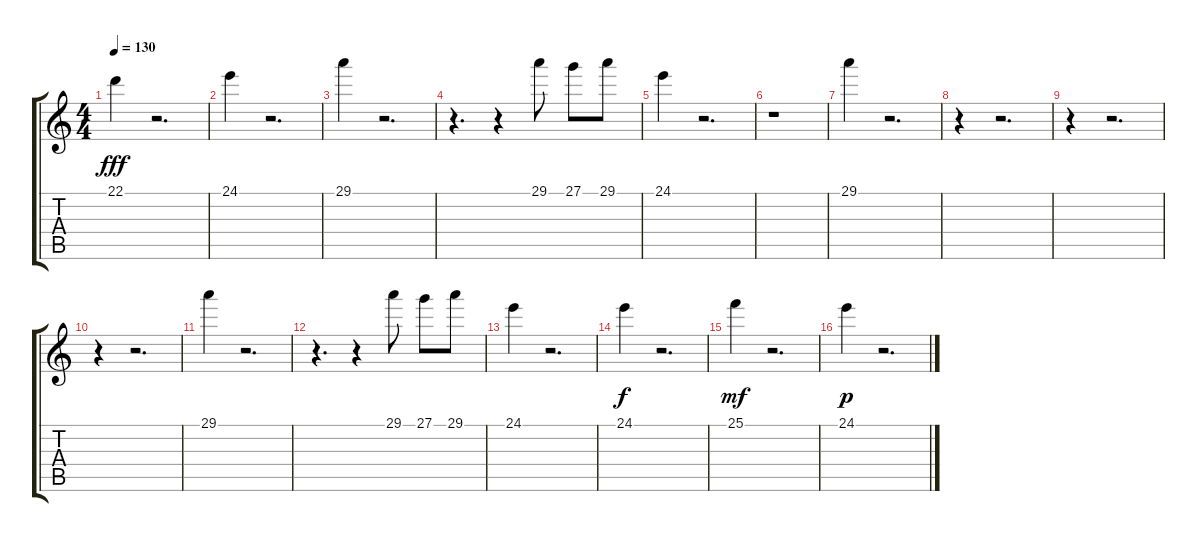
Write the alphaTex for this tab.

\track "" {instrument tinklebell}
\staff {score tabs}
\tuning (E4 B3 G3 D3 A2 E2) {hide}
\ts (4 4)
\tempo 130
\clef g2
\ks c
22.1.4{dy fff} r.2{d} |
24.1.4 r.2{d} |
29.1.4 r.2{d} |
r.4{d} r.4 29.1.8 27.1.8 29.1.8 |
24.1.4 r.2{d} |
r.1 |
29.1.4 r.2{d} |
r.4 r.2{d} |
r.4 r.2{d} |
r.4 r.2{d} |
29.1.4 r.2{d} |
r.4{d} r.4 29.1.8 27.1.8 29.1.8 |
24.1.4 r.2{d} |
24.1.4{dy f} r.2{d} |
25.1.4{dy mf} r.2{d} |
24.1.4{dy p} r.2{d}
